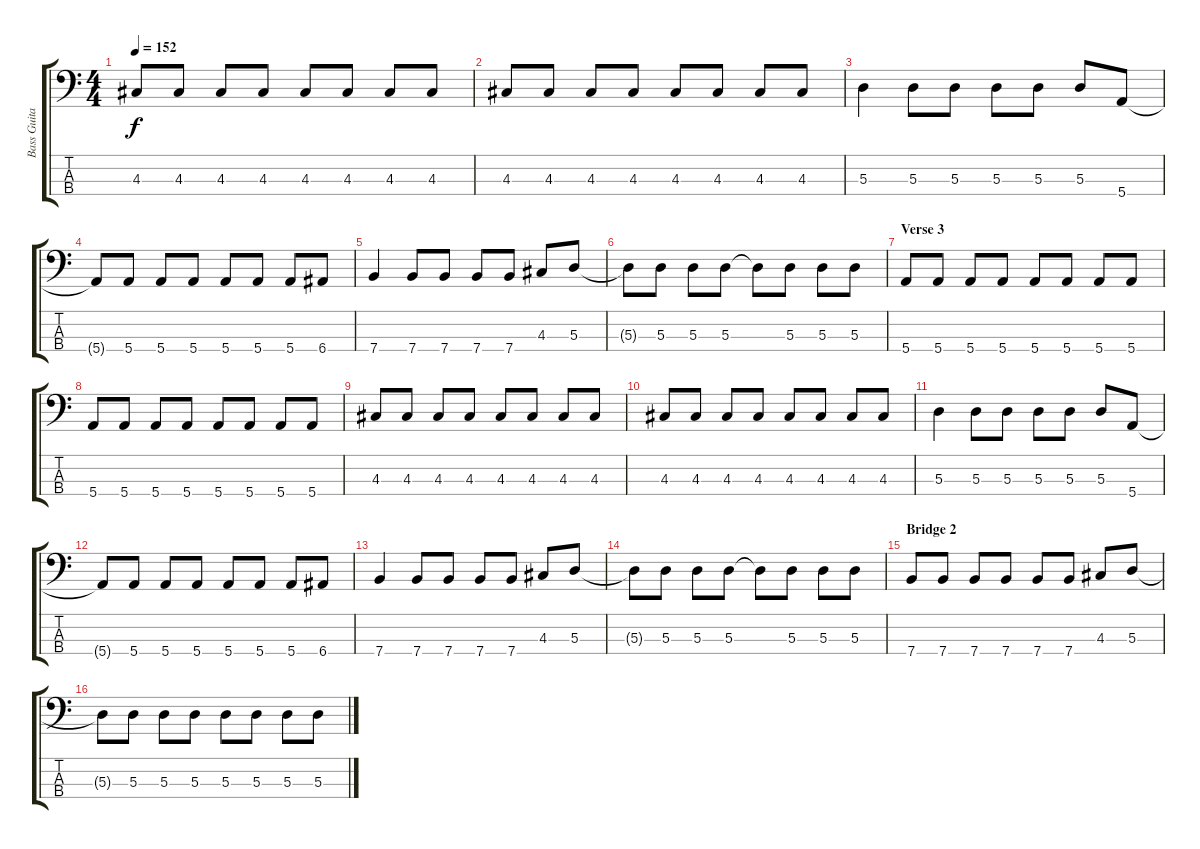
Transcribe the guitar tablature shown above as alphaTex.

\track ("Bass Guitar" "Bass Guita") {instrument electricbasspick}
\staff {score tabs}
\tuning (G2 D2 A1 E1) {hide}
\ts (4 4)
\tempo 152
\clef f4
\ks c
4.3.8{dy f} 4.3.8 4.3.8 4.3.8 4.3.8 4.3.8 4.3.8 4.3.8 |
4.3.8 4.3.8 4.3.8 4.3.8 4.3.8 4.3.8 4.3.8 4.3.8 |
5.3.4 5.3.8 5.3.8 5.3.8 5.3.8 5.3.8 5.4.8 |
5.4{t}.8 5.4.8 5.4.8 5.4.8 5.4.8 5.4.8 5.4.8 6.4.8 |
7.4.4 7.4.8 7.4.8 7.4.8 7.4.8 4.3.8 5.3.8 |
5.3{t}.8 5.3.8 5.3.8 5.3.8 5.3{t}.8 5.3.8 5.3.8 5.3.8 |
\section ("" "Verse 3")
5.4.8 5.4.8 5.4.8 5.4.8 5.4.8 5.4.8 5.4.8 5.4.8 |
5.4.8 5.4.8 5.4.8 5.4.8 5.4.8 5.4.8 5.4.8 5.4.8 |
4.3.8 4.3.8 4.3.8 4.3.8 4.3.8 4.3.8 4.3.8 4.3.8 |
4.3.8 4.3.8 4.3.8 4.3.8 4.3.8 4.3.8 4.3.8 4.3.8 |
5.3.4 5.3.8 5.3.8 5.3.8 5.3.8 5.3.8 5.4.8 |
5.4{t}.8 5.4.8 5.4.8 5.4.8 5.4.8 5.4.8 5.4.8 6.4.8 |
7.4.4 7.4.8 7.4.8 7.4.8 7.4.8 4.3.8 5.3.8 |
5.3{t}.8 5.3.8 5.3.8 5.3.8 5.3{t}.8 5.3.8 5.3.8 5.3.8 |
\section ("" "Bridge 2")
7.4.8 7.4.8 7.4.8 7.4.8 7.4.8 7.4.8 4.3.8 5.3.8 |
5.3{t}.8 5.3.8 5.3.8 5.3.8 5.3.8 5.3.8 5.3.8 5.3.8
